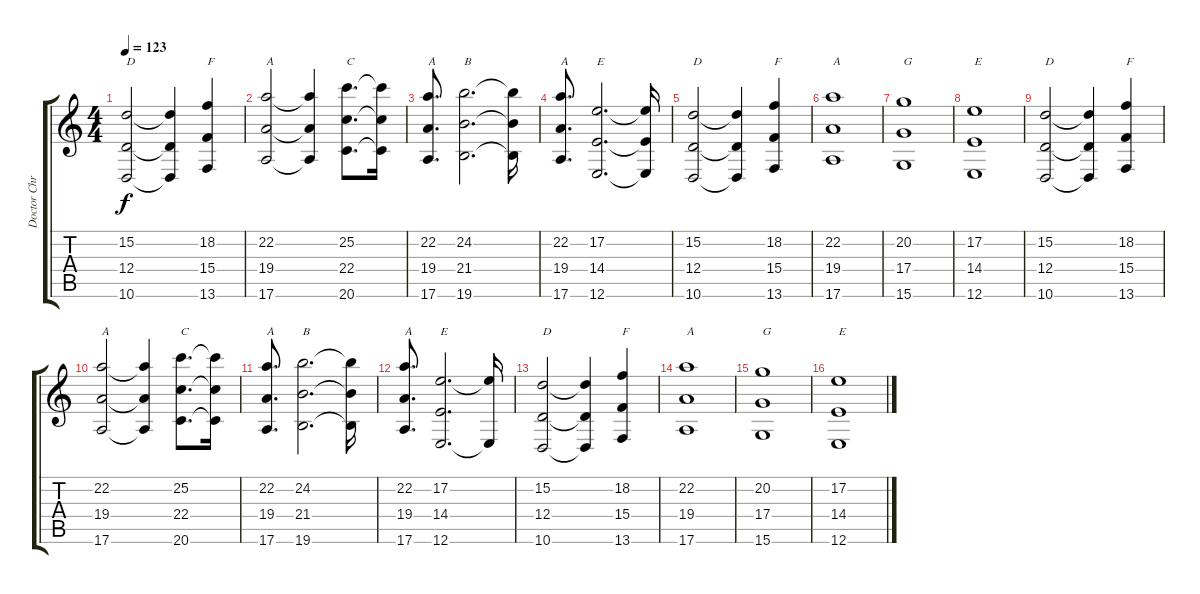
\track ("Doctor Christian Flake Lorenz" "Doctor Chr") {instrument synthstrings2}
\staff {score tabs}
\tuning (E4 B3 G3 D3 A2 E2) {hide}
\ts (4 4)
\tempo 123
\clef g2
\ks c
(15.2 12.4 10.6).2{txt "D" dy f} (15.2{t} 12.4{t} 10.6{t}).4 (18.2 15.4 13.6).4{txt "F"} |
(22.2 19.4 17.6).2{txt "A"} (22.2{t} 19.4{t} 17.6{t}).4 (25.2 22.4 20.6).8{d txt "C"} (25.2{t} 22.4{t} 20.6{t}).16 |
(22.2 19.4 17.6).8{d txt "A"} (24.2 21.4 19.6).2{d txt "B"} (24.2{t} 21.4{t} 19.6{t}).16 |
(22.2 19.4 17.6).8{d txt "A"} (17.2 14.4 12.6).2{d txt "E"} (17.2{t} 14.4{t} 12.6{t}).16 |
(15.2 12.4 10.6).2{txt "D"} (15.2{t} 12.4{t} 10.6{t}).4 (18.2 15.4 13.6).4{txt "F"} |
(22.2 19.4 17.6).1{txt "A"} |
(20.2 17.4 15.6).1{txt "G"} |
(17.2 14.4 12.6).1{txt "E"} |
(15.2 12.4 10.6).2{txt "D"} (15.2{t} 12.4{t} 10.6{t}).4 (18.2 15.4 13.6).4{txt "F"} |
(22.2 19.4 17.6).2{txt "A"} (22.2{t} 19.4{t} 17.6{t}).4 (25.2 22.4 20.6).8{d txt "C"} (25.2{t} 22.4{t} 20.6{t}).16 |
(22.2 19.4 17.6).8{d txt "A"} (24.2 21.4 19.6).2{d txt "B"} (24.2{t} 21.4{t} 19.6{t}).16 |
(22.2 19.4 17.6).8{d txt "A"} (17.2 14.4 12.6).2{d txt "E"} (17.2{t} 12.6{t}).16 |
(15.2 12.4 10.6).2{txt "D"} (15.2{t} 12.4{t} 10.6{t}).4 (18.2 15.4 13.6).4{txt "F"} |
(22.2 19.4 17.6).1{txt "A"} |
(20.2 17.4 15.6).1{txt "G"} |
(17.2 14.4 12.6).1{txt "E"}
